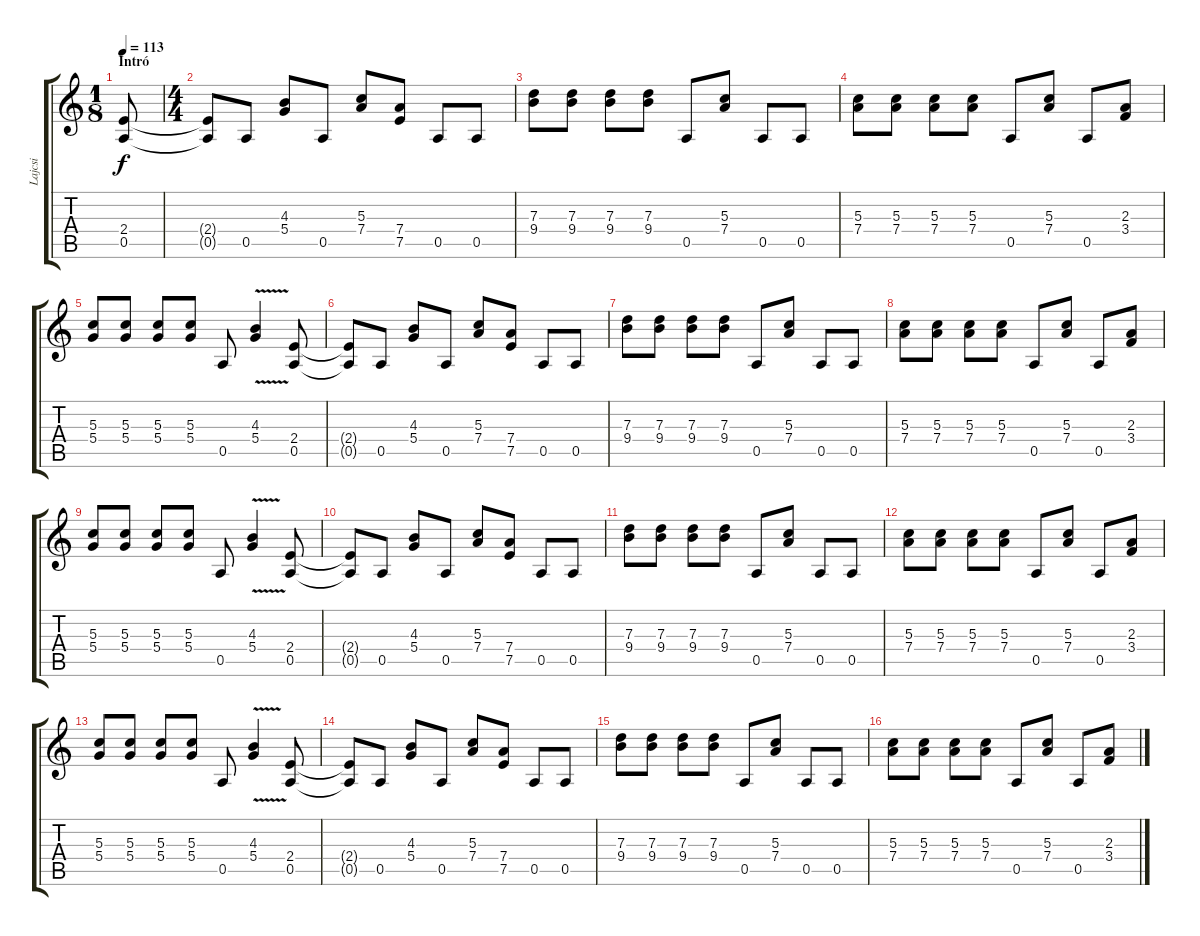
\track ("Lajcsi" "Lajcsi") {instrument distortionguitar}
\staff {score tabs}
\tuning (E4 B3 G3 D3 A2 E2) {hide}
\ts (1 8)
\section ("" "Intró")
\tempo 113
\clef g2
\ks c
(2.4 0.5).8{dy f instrument distortionguitar} |
\ts (4 4)
(2.4{t} 0.5{t}).8 0.5.8 (4.3 5.4).8 0.5.8 (5.3 7.4).8 (7.4 7.5).8 0.5.8 0.5.8 |
(7.3 9.4).8 (7.3 9.4).8 (7.3 9.4).8 (7.3 9.4).8 0.5.8 (5.3 7.4).8 0.5.8 0.5.8 |
(5.3 7.4).8 (5.3 7.4).8 (5.3 7.4).8 (5.3 7.4).8 0.5.8 (5.3 7.4).8 0.5.8 (2.3 3.4).8 |
(5.3 5.4).8 (5.3 5.4).8 (5.3 5.4).8 (5.3 5.4).8 0.5.8 (4.3 5.4{v}).4 (2.4 0.5).8 |
(2.4{t} 0.5{t}).8 0.5.8 (4.3 5.4).8 0.5.8 (5.3 7.4).8 (7.4 7.5).8 0.5.8 0.5.8 |
(7.3 9.4).8 (7.3 9.4).8 (7.3 9.4).8 (7.3 9.4).8 0.5.8 (5.3 7.4).8 0.5.8 0.5.8 |
(5.3 7.4).8 (5.3 7.4).8 (5.3 7.4).8 (5.3 7.4).8 0.5.8 (5.3 7.4).8 0.5.8 (2.3 3.4).8 |
(5.3 5.4).8 (5.3 5.4).8 (5.3 5.4).8 (5.3 5.4).8 0.5.8 (4.3 5.4{v}).4 (2.4 0.5).8 |
(2.4{t} 0.5{t}).8 0.5.8 (4.3 5.4).8 0.5.8 (5.3 7.4).8 (7.4 7.5).8 0.5.8 0.5.8 |
(7.3 9.4).8 (7.3 9.4).8 (7.3 9.4).8 (7.3 9.4).8 0.5.8 (5.3 7.4).8 0.5.8 0.5.8 |
(5.3 7.4).8 (5.3 7.4).8 (5.3 7.4).8 (5.3 7.4).8 0.5.8 (5.3 7.4).8 0.5.8 (2.3 3.4).8 |
(5.3 5.4).8 (5.3 5.4).8 (5.3 5.4).8 (5.3 5.4).8 0.5.8 (4.3 5.4{v}).4 (2.4 0.5).8 |
(2.4{t} 0.5{t}).8 0.5.8 (4.3 5.4).8 0.5.8 (5.3 7.4).8 (7.4 7.5).8 0.5.8 0.5.8 |
(7.3 9.4).8 (7.3 9.4).8 (7.3 9.4).8 (7.3 9.4).8 0.5.8 (5.3 7.4).8 0.5.8 0.5.8 |
(5.3 7.4).8 (5.3 7.4).8 (5.3 7.4).8 (5.3 7.4).8 0.5.8 (5.3 7.4).8 0.5.8 (2.3 3.4).8
